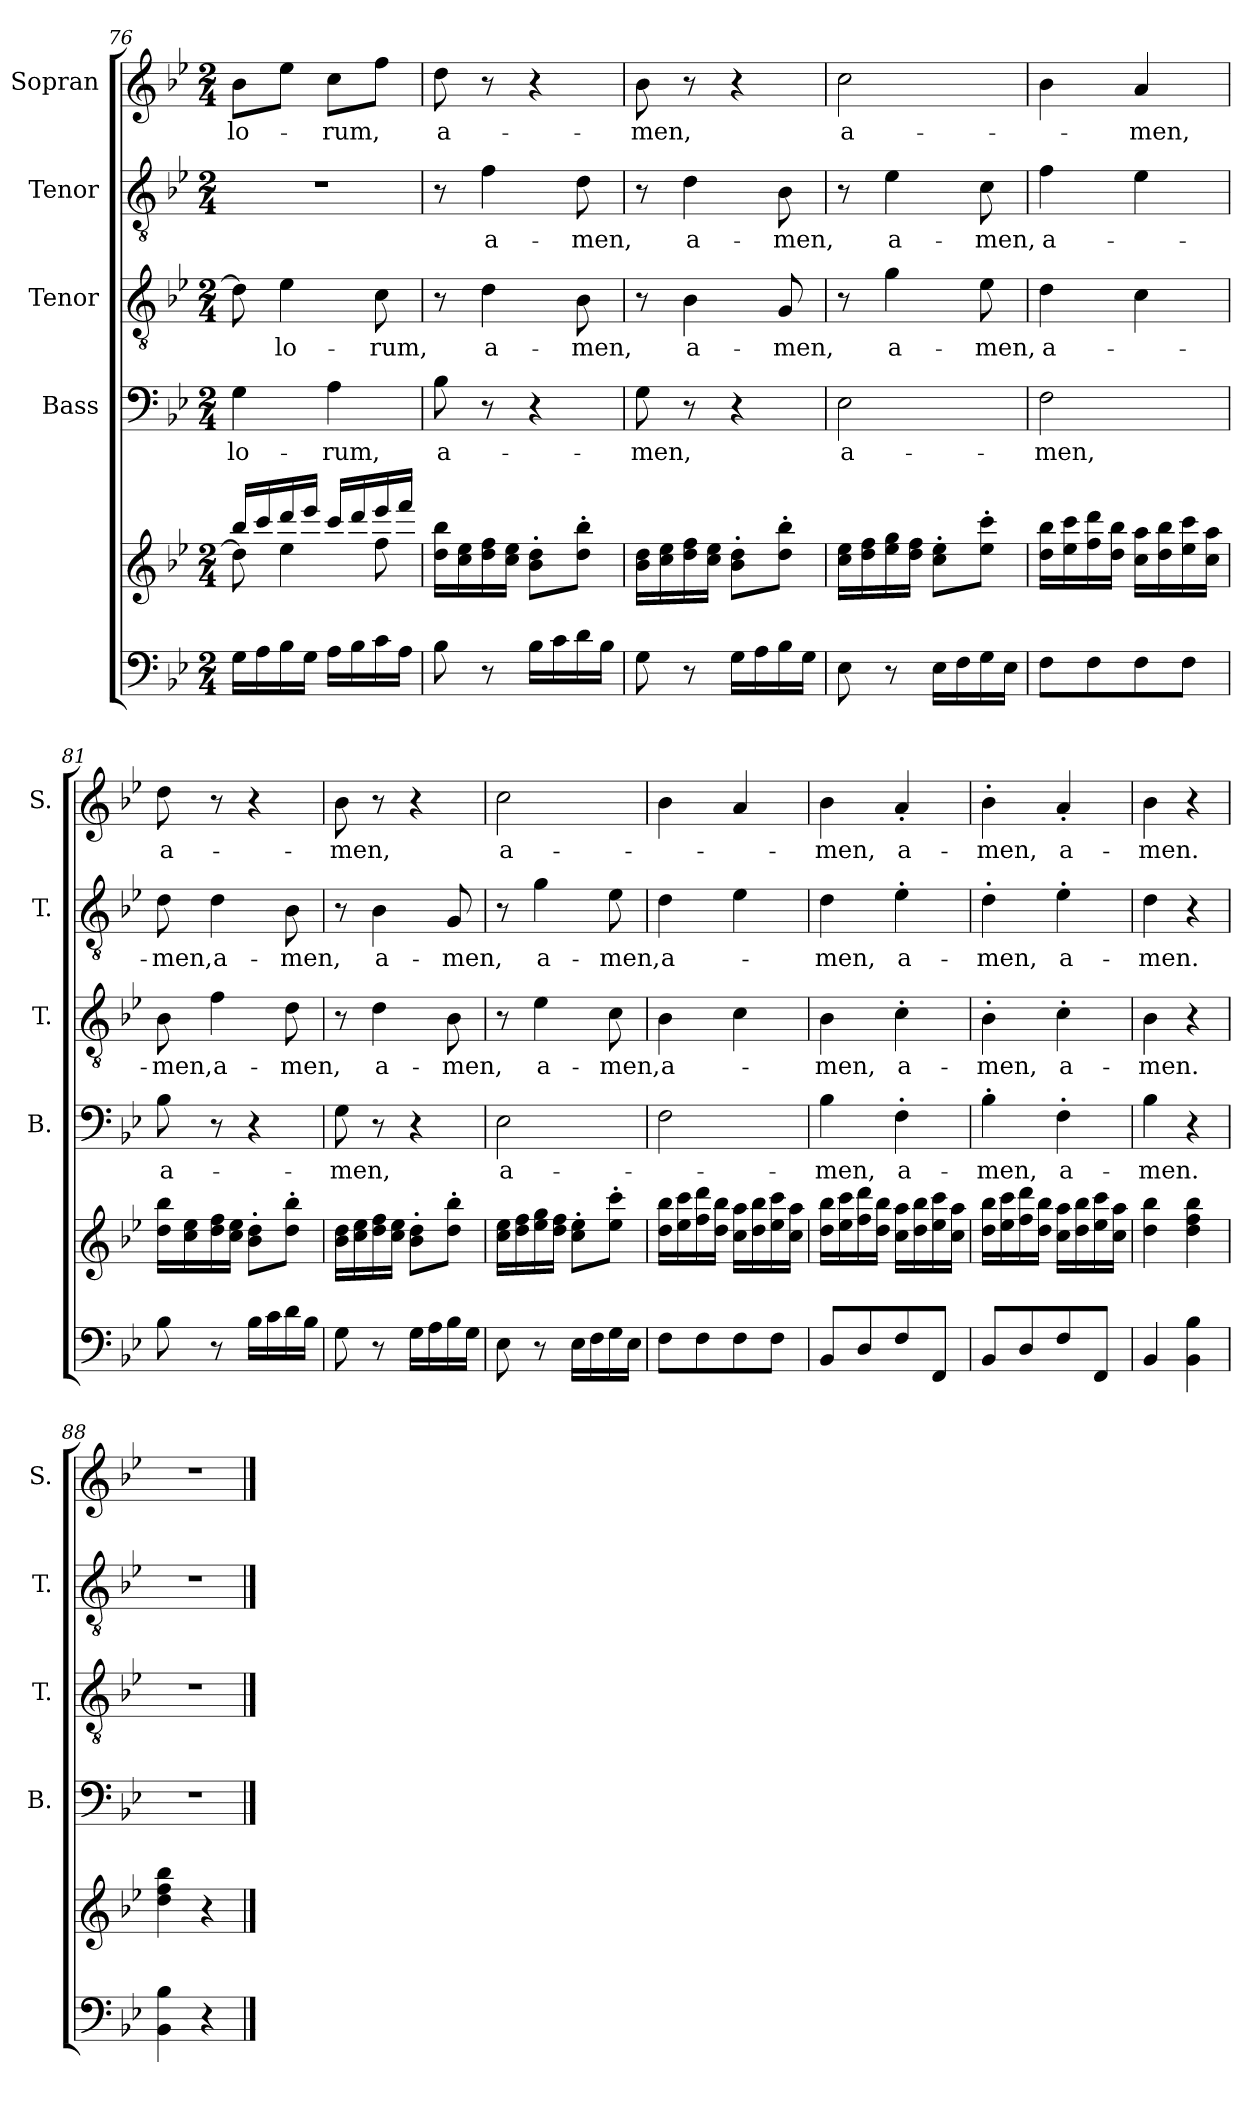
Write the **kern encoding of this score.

**kern	**kern	**kern	**text	**kern	**text	**kern	**text	**kern	**text
*part5	*part5	*part4	*part4	*part3	*part3	*part2	*part2	*part1	*part1
*staff6	*staff5	*staff4	*staff4	*staff3	*staff3	*staff2	*staff2	*staff1	*staff1
*	*	*I"Bass	*	*I"Tenor	*	*I"Tenor	*	*I"Sopran	*
*	*	*I'B.	*	*I'T.	*	*I'T.	*	*I'S.	*
*clefF4	*clefG2	*clefF4	*	*clefGv2	*	*clefGv2	*	*clefG2	*
*k[b-e-]	*k[b-e-]	*k[b-e-]	*	*k[b-e-]	*	*k[b-e-]	*	*k[b-e-]	*
*B-:	*B-:	*B-:	*	*B-:	*	*B-:	*	*B-:	*
*M2/4	*M2/4	*M2/4	*	*M2/4	*	*M2/4	*	*M2/4	*
=76	=76	=76	=76	=76	=76	=76	=76	=76	=76
*	*^	*	*	*	*	*	*	*	*
!	!	!	!	!LO:LY:b	!	!	!	!	!	!LO:LY:b
16G\LL	16bb-/LL	8dd\]	4G\	-lo-	8d\]	.	2r	.	8b-\L	-lo-
16A\	16ccc/	.	.	.	.	.	.	.	.	.
!	!	!	!	!	!	!LO:LY:b	!	!	!	!
16B-\	16ddd/	4ee-\	.	.	4e-\	-lo-	.	.	8ee-\J	.
16G\JJ	16eee-/JJ	.	.	.	.	.	.	.	.	.
!	!	!	!	!LO:LY:b	!	!	!	!	!	!LO:LY:b
16A\LL	16ccc/LL	.	4A\	-rum,	.	.	.	.	8cc\L	-rum,
16B-\	16ddd/	.	.	.	.	.	.	.	.	.
!	!	!	!	!	!	!LO:LY:b	!	!	!	!
16c\	16eee-/	8ff\	.	.	8c\	-rum,	.	.	8ff\J	.
16A\JJ	16fff/JJ	.	.	.	.	.	.	.	.	.
*	*v	*v	*	*	*	*	*	*	*	*
=77	=77	=77	=77	=77	=77	=77	=77	=77	=77
!	!	!	!LO:LY:b	!	!	!	!	!	!LO:LY:b
8B-\	16dd\ 16bb-\LL	8B-\	a-	8r	.	8r	.	8dd\	a-
.	16cc\ 16ee-\	.	.	.	.	.	.	.	.
!	!	!	!	!	!LO:LY:b	!	!LO:LY:b	!	!
8r	16dd\ 16ff\	8r	.	4d\	a-	4f\	a-	8r	.
.	16cc\ 16ee-\JJ	.	.	.	.	.	.	.	.
16B-\LL	8b-\'> 8dd\'>L	4r	.	.	.	.	.	4r	.
16c\	.	.	.	.	.	.	.	.	.
!	!	!	!	!	!LO:LY:b	!	!LO:LY:b	!	!
16d\	8dd\'> 8bb-\'>J	.	.	8B-\	-men,	8d\	-men,	.	.
16B-\JJ	.	.	.	.	.	.	.	.	.
!!LO:PB:g=z
=78	=78	=78	=78	=78	=78	=78	=78	=78	=78
!	!	!	!LO:LY:b	!	!	!	!	!	!LO:LY:b
8G\	16b-\ 16dd\LL	8G\	-men,	8r	.	8r	.	8b-\	-men,
.	16cc\ 16ee-\	.	.	.	.	.	.	.	.
!	!	!	!	!	!LO:LY:b	!	!LO:LY:b	!	!
8r	16dd\ 16ff\	8r	.	4B-\	a-	4d\	a-	8r	.
.	16cc\ 16ee-\JJ	.	.	.	.	.	.	.	.
16G\LL	8b-\'> 8dd\'>L	4r	.	.	.	.	.	4r	.
16A\	.	.	.	.	.	.	.	.	.
!	!	!	!	!	!LO:LY:b	!	!LO:LY:b	!	!
16B-\	8dd\'> 8bb-\'>J	.	.	8G/	-men,	8B-\	-men,	.	.
16G\JJ	.	.	.	.	.	.	.	.	.
=79	=79	=79	=79	=79	=79	=79	=79	=79	=79
!	!	!	!LO:LY:b	!	!	!	!	!	!LO:LY:b
8E-\	16cc\ 16ee-\LL	2E-\	a-	8r	.	8r	.	2cc\	a-
.	16dd\ 16ff\	.	.	.	.	.	.	.	.
!	!	!	!	!	!LO:LY:b	!	!LO:LY:b	!	!
8r	16ee-\ 16gg\	.	.	4g\	a-	4e-\	a-	.	.
.	16dd\ 16ff\JJ	.	.	.	.	.	.	.	.
16E-\LL	8cc\'> 8ee-\'>L	.	.	.	.	.	.	.	.
16F\	.	.	.	.	.	.	.	.	.
!	!	!	!	!	!LO:LY:b	!	!LO:LY:b	!	!
16G\	8ee-\'> 8ccc\'>J	.	.	8e-\	-men,	8c\	-men,	.	.
16E-\JJ	.	.	.	.	.	.	.	.	.
=80	=80	=80	=80	=80	=80	=80	=80	=80	=80
!	!	!	!LO:LY:b	!	!LO:LY:b	!	!LO:LY:b	!	!
8F\L	16dd\ 16bb-\LL	2F\	-men,	4d\	a-	4f\	a-	4b-\	.
.	16ee-\ 16ccc\	.	.	.	.	.	.	.	.
8F\	16ff\ 16ddd\	.	.	.	.	.	.	.	.
.	16dd\ 16bb-\JJ	.	.	.	.	.	.	.	.
!	!	!	!	!	!	!	!	!	!LO:LY:b
8F\	16cc\ 16aa\LL	.	.	4c\	.	4e-\	.	4a/	-men,
.	16dd\ 16bb-\	.	.	.	.	.	.	.	.
8F\J	16ee-\ 16ccc\	.	.	.	.	.	.	.	.
.	16cc\ 16aa\JJ	.	.	.	.	.	.	.	.
=81	=81	=81	=81	=81	=81	=81	=81	=81	=81
!	!	!	!LO:LY:b	!	!LO:LY:b	!	!LO:LY:b	!	!LO:LY:b
8B-\	16dd\ 16bb-\LL	8B-\	a-	8B-\	-men,	8d\	-men,	8dd\	a-
.	16cc\ 16ee-\	.	.	.	.	.	.	.	.
!	!	!	!	!	!LO:LY:b	!	!LO:LY:b	!	!
8r	16dd\ 16ff\	8r	.	4f\	a-	4d\	a-	8r	.
.	16cc\ 16ee-\JJ	.	.	.	.	.	.	.	.
16B-\LL	8b-\'> 8dd\'>L	4r	.	.	.	.	.	4r	.
16c\	.	.	.	.	.	.	.	.	.
!	!	!	!	!	!LO:LY:b	!	!LO:LY:b	!	!
16d\	8dd\'> 8bb-\'>J	.	.	8d\	-men,	8B-\	-men,	.	.
16B-\JJ	.	.	.	.	.	.	.	.	.
=82	=82	=82	=82	=82	=82	=82	=82	=82	=82
!	!	!	!LO:LY:b	!	!	!	!	!	!LO:LY:b
8G\	16b-\ 16dd\LL	8G\	-men,	8r	.	8r	.	8b-\	-men,
.	16cc\ 16ee-\	.	.	.	.	.	.	.	.
!	!	!	!	!	!LO:LY:b	!	!LO:LY:b	!	!
8r	16dd\ 16ff\	8r	.	4d\	a-	4B-\	a-	8r	.
.	16cc\ 16ee-\JJ	.	.	.	.	.	.	.	.
16G\LL	8b-\'> 8dd\'>L	4r	.	.	.	.	.	4r	.
16A\	.	.	.	.	.	.	.	.	.
!	!	!	!	!	!LO:LY:b	!	!LO:LY:b	!	!
16B-\	8dd\'> 8bb-\'>J	.	.	8B-\	-men,	8G/	-men,	.	.
16G\JJ	.	.	.	.	.	.	.	.	.
!!LO:LB:g=z
=83	=83	=83	=83	=83	=83	=83	=83	=83	=83
!	!	!	!LO:LY:b	!	!	!	!	!	!LO:LY:b
8E-\	16cc\ 16ee-\LL	2E-\	a-	8r	.	8r	.	2cc\	a-
.	16dd\ 16ff\	.	.	.	.	.	.	.	.
!	!	!	!	!	!LO:LY:b	!	!LO:LY:b	!	!
8r	16ee-\ 16gg\	.	.	4e-\	a-	4g\	a-	.	.
.	16dd\ 16ff\JJ	.	.	.	.	.	.	.	.
16E-\LL	8cc\'> 8ee-\'>L	.	.	.	.	.	.	.	.
16F\	.	.	.	.	.	.	.	.	.
!	!	!	!	!	!LO:LY:b	!	!LO:LY:b	!	!
16G\	8ee-\'> 8ccc\'>J	.	.	8c\	-men,	8e-\	-men,	.	.
16E-\JJ	.	.	.	.	.	.	.	.	.
=84	=84	=84	=84	=84	=84	=84	=84	=84	=84
!	!	!	!	!	!LO:LY:b	!	!LO:LY:b	!	!
8F\L	16dd\ 16bb-\LL	2F\	.	4B-\	a-	4d\	a-	4b-\	.
.	16ee-\ 16ccc\	.	.	.	.	.	.	.	.
8F\	16ff\ 16ddd\	.	.	.	.	.	.	.	.
.	16dd\ 16bb-\JJ	.	.	.	.	.	.	.	.
8F\	16cc\ 16aa\LL	.	.	4c\	.	4e-\	.	4a/	.
.	16dd\ 16bb-\	.	.	.	.	.	.	.	.
8F\J	16ee-\ 16ccc\	.	.	.	.	.	.	.	.
.	16cc\ 16aa\JJ	.	.	.	.	.	.	.	.
=85	=85	=85	=85	=85	=85	=85	=85	=85	=85
!	!	!	!LO:LY:b	!	!LO:LY:b	!	!LO:LY:b	!	!LO:LY:b
8BB-/L	16dd\ 16bb-\LL	4B-\	-men,	4B-\	-men,	4d\	-men,	4b-\	-men,
.	16ee-\ 16ccc\	.	.	.	.	.	.	.	.
8D/	16ff\ 16ddd\	.	.	.	.	.	.	.	.
.	16dd\ 16bb-\JJ	.	.	.	.	.	.	.	.
!	!	!	!LO:LY:b	!	!LO:LY:b	!	!LO:LY:b	!	!LO:LY:b
8F/	16cc\ 16aa\LL	4F'>\	a-	4c'>\	a-	4e-'>\	a-	4a'</	a-
.	16dd\ 16bb-\	.	.	.	.	.	.	.	.
8FF/J	16ee-\ 16ccc\	.	.	.	.	.	.	.	.
.	16cc\ 16aa\JJ	.	.	.	.	.	.	.	.
=86	=86	=86	=86	=86	=86	=86	=86	=86	=86
!	!	!	!LO:LY:b	!	!LO:LY:b	!	!LO:LY:b	!	!LO:LY:b
8BB-/L	16dd\ 16bb-\LL	4B-'>\	-men,	4B-'>\	-men,	4d'>\	-men,	4b-'>\	-men,
.	16ee-\ 16ccc\	.	.	.	.	.	.	.	.
8D/	16ff\ 16ddd\	.	.	.	.	.	.	.	.
.	16dd\ 16bb-\JJ	.	.	.	.	.	.	.	.
!	!	!	!LO:LY:b	!	!LO:LY:b	!	!LO:LY:b	!	!LO:LY:b
8F/	16cc\ 16aa\LL	4F'>\	a-	4c'>\	a-	4e-'>\	a-	4a'</	a-
.	16dd\ 16bb-\	.	.	.	.	.	.	.	.
8FF/J	16ee-\ 16ccc\	.	.	.	.	.	.	.	.
.	16cc\ 16aa\JJ	.	.	.	.	.	.	.	.
=87	=87	=87	=87	=87	=87	=87	=87	=87	=87
!	!	!	!LO:LY:b	!	!LO:LY:b	!	!LO:LY:b	!	!LO:LY:b
4BB-/	4dd\ 4bb-\	4B-\	-men.	4B-\	-men.	4d\	-men.	4b-\	-men.
4BB-\ 4B-\	4dd\ 4ff\ 4bb-\	4r	.	4r	.	4r	.	4r	.
=88	=88	=88	=88	=88	=88	=88	=88	=88	=88
4BB-\ 4B-\	4dd\ 4ff\ 4bb-\	2r	.	2r	.	2r	.	2r	.
4r	4r	.	.	.	.	.	.	.	.
==	==	==	==	==	==	==	==	==	==
*-	*-	*-	*-	*-	*-	*-	*-	*-	*-
